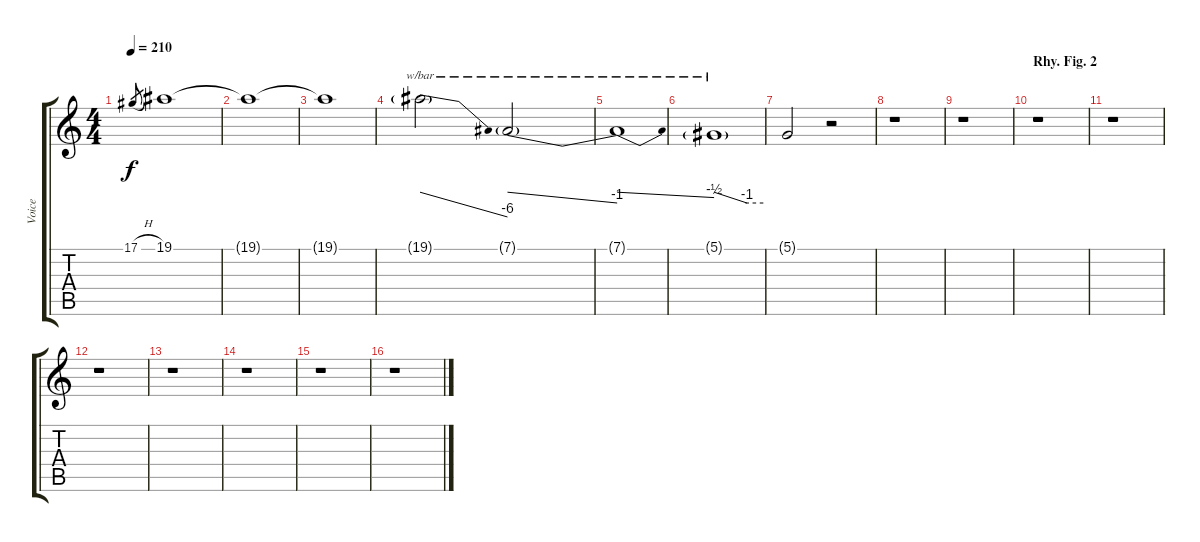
\track ("Voice" "Voice") {instrument lead6voice}
\staff {score tabs}
\tuning (Eb4 Bb3 Gb3 Db3 Ab2 Eb2) {hide}
\ts (4 4)
\tempo 210
\clef g2
\ks c
17.1{h}.8{gr dy f} 19.1.1 |
19.1{t}.1 |
19.1{t}.1 |
19.1{g}.2{tbe (dive default 0 0 60 -24)} 7.1{g}.2{tbe (dive default 0 0 60 -4)} |
7.1{t}.1{tbe (dive default 0 0 60 -2)} |
5.1{g}.1{tbe (custom default 0 0 40 -4 60 -4)} |
5.1{t}.2 r.2 |
r.1 |
r.1 |
\section ("" "Rhy. Fig. 2")
r.1 |
r.1 |
r.1 |
r.1 |
r.1 |
r.1 |
r.1
